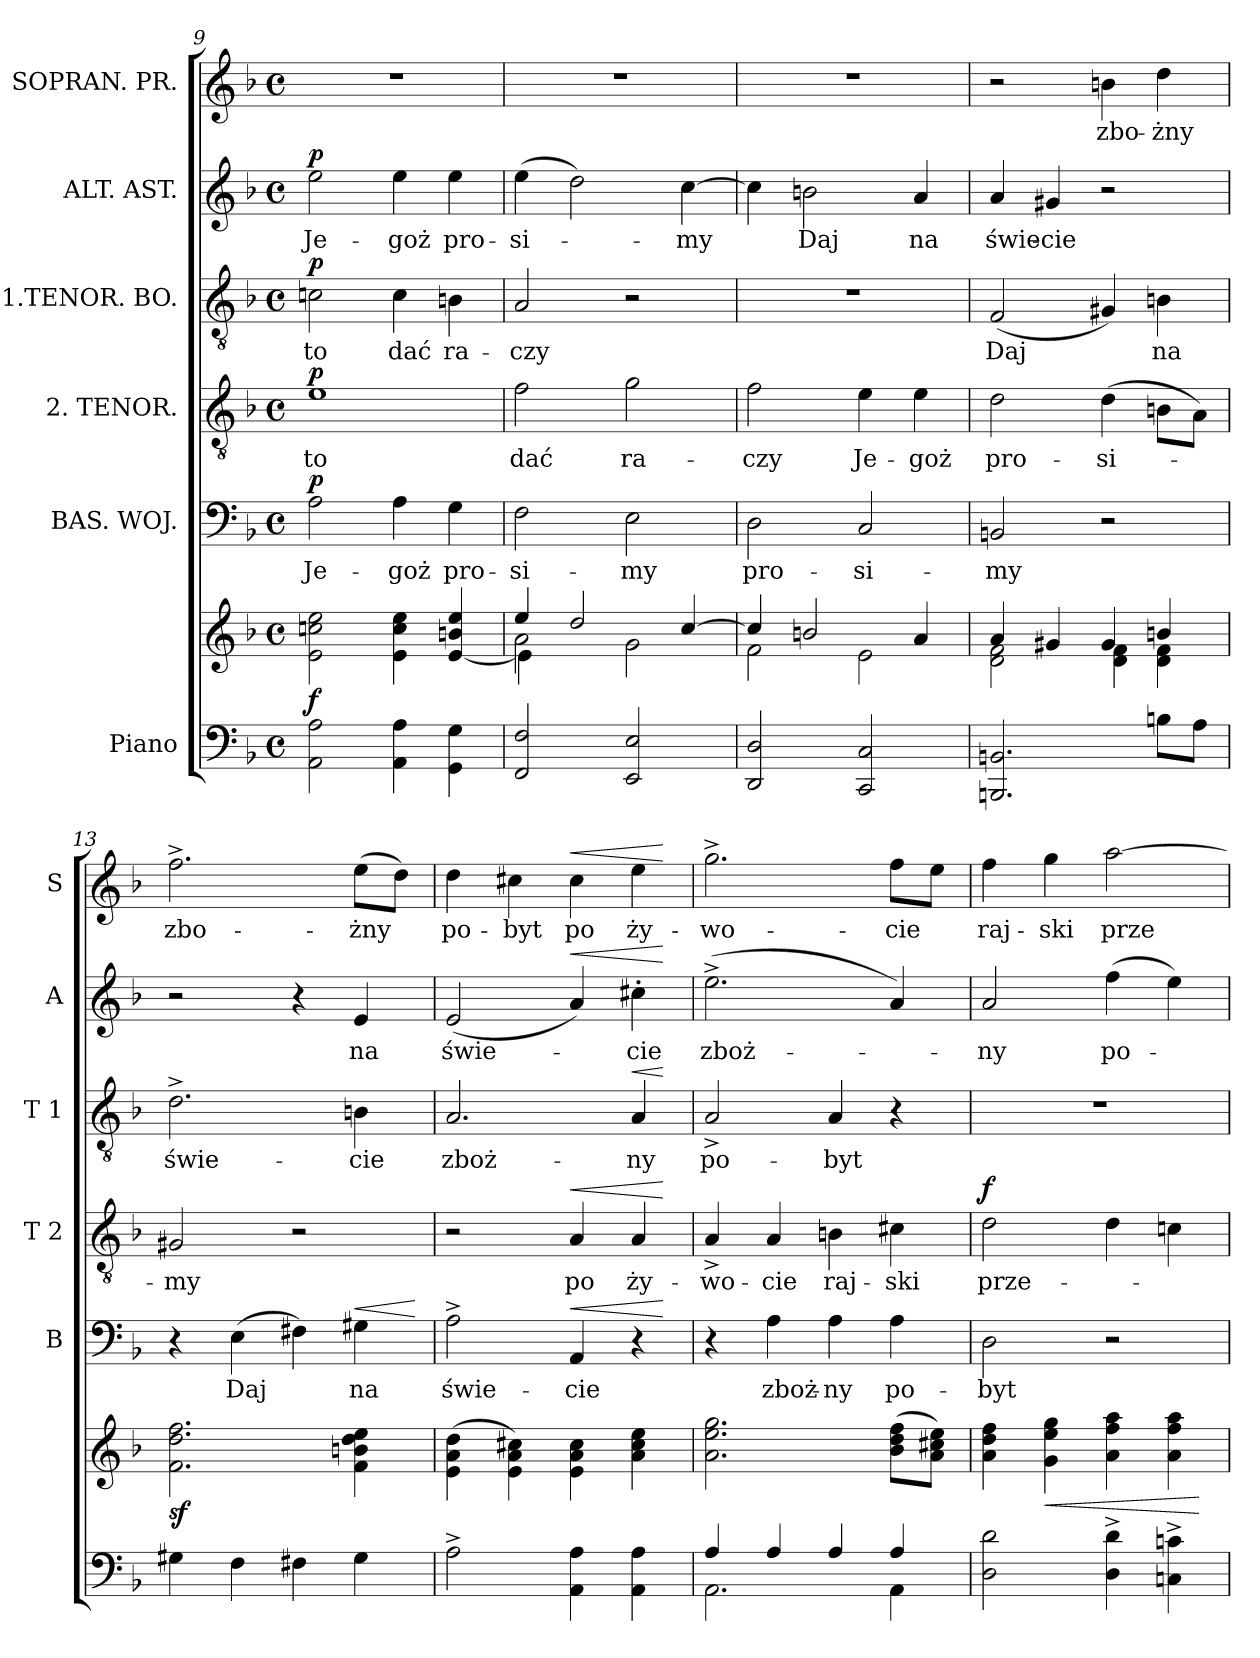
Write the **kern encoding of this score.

**kern	**kern	**dynam	**kern	**text	**dynam	**kern	**text	**dynam	**kern	**text	**dynam	**kern	**text	**dynam	**kern	**text	**dynam
*part6	*part6	*part6	*part5	*part5	*part5	*part4	*part4	*part4	*part3	*part3	*part3	*part2	*part2	*part2	*part1	*part1	*part1
*staff7	*staff6	*staff6/7	*staff5	*staff5	*staff5	*staff4	*staff4	*staff4	*staff3	*staff3	*staff3	*staff2	*staff2	*staff2	*staff1	*staff1	*staff1
*I"Piano	*	*	*I"BAS. WOJ.	*	*	*I"2. TENOR.	*	*	*I"1.TENOR. BO.	*	*	*I"ALT. AST.	*	*	*I"SOPRAN. PR.	*	*
*	*	*	*I'B	*	*	*I'T 2	*	*	*I'T 1	*	*	*I'A	*	*	*I'S	*	*
*clefF4	*clefG2	*	*clefF4	*	*	*clefGv2	*	*	*clefGv2	*	*	*clefG2	*	*	*clefG2	*	*
*k[b-]	*k[b-]	*	*k[b-]	*	*	*k[b-]	*	*	*k[b-]	*	*	*k[b-]	*	*	*k[b-]	*	*
*d:	*d:	*	*d:	*	*	*d:	*	*	*d:	*	*	*d:	*	*	*d:	*	*
*M4/4	*M4/4	*	*M4/4	*	*	*M4/4	*	*	*M4/4	*	*	*M4/4	*	*	*M4/4	*	*
*met(c)	*met(c)	*	*met(c)	*	*	*met(c)	*	*	*met(c)	*	*	*met(c)	*	*	*met(c)	*	*
=9	=9	=9	=9	=9	=9	=9	=9	=9	=9	=9	=9	=9	=9	=9	=9	=9	=9
!	!	!	!	!	!LO:DY:a	!	!	!LO:DY:a	!	!	!LO:DY:a	!	!	!LO:DY:a	!	!	!
2AA\ 2A\	2e\ 2ccn\ 2ee\	f	2A\	Je-	p	1e	to	p	2cn\	to	p	2ee\	Je-	p	1r	.	.
4AA\ 4A\	4e\ 4cc\ 4ee\	.	4A\	-goż	.	.	.	.	4c\	dać	.	4ee\	-goż	.	.	.	.
4GG\ 4G\	[4e/ 4bn/ 4ee/	.	4G\	pro-	.	.	.	.	4Bn\	ra-	.	4ee\	pro-	.	.	.	.
=10	=10	=10	=10	=10	=10	=10	=10	=10	=10	=10	=10	=10	=10	=10	=10	=10	=10
*	*^	*	*	*	*	*	*	*	*	*	*	*	*	*	*	*	*
*	*	*^	*	*	*	*	*	*	*	*	*	*	*	*	*	*	*	*
2FF/ 2F/	4ee/	2a\	4e\]	.	2F\	-si-	.	2f\	dać	.	2A/	-czy	.	(4ee\	-si-	.	1r	.	.
.	2dd/	.	4ryy	.	.	.	.	.	.	.	.	.	.	2dd\)	.	.	.	.	.
2EE/ 2E/	.	2g\	2ryy	.	2E\	-my	.	2g\	ra-	.	2r	.	.	.	.	.	.	.	.
.	[4cc/	.	.	.	.	.	.	.	.	.	.	.	.	[4cc\	-my	.	.	.	.
*	*	*v	*v	*	*	*	*	*	*	*	*	*	*	*	*	*	*	*	*
=11	=11	=11	=11	=11	=11	=11	=11	=11	=11	=11	=11	=11	=11	=11	=11	=11	=11	=11
2DD/ 2D/	4cc/]	2f\	.	2D\	pro-	.	2f\	-czy	.	1r	.	.	4cc\]	.	.	1r	.	.
.	2bn/	.	.	.	.	.	.	.	.	.	.	.	2bn\	Daj	.	.	.	.
2CC/ 2C/	.	2e\	.	2C/	-si-	.	4e\	Je-	.	.	.	.	.	.	.	.	.	.
.	4a/	.	.	.	.	.	4e\	-goż	.	.	.	.	4a/	na	.	.	.	.
=12	=12	=12	=12	=12	=12	=12	=12	=12	=12	=12	=12	=12	=12	=12	=12	=12	=12	=12
2.BBBn/ 2.BBn/	4a/	2d\ 2f\	.	2BBn/	-my	.	2d\	pro-	.	(2F/	Daj	.	4a/	świe-	.	2r	.	.
.	4g#X/	.	.	.	.	.	.	.	.	.	.	.	4g#X/	-cie	.	.	.	.
.	4g#/	4d\ 4f\	.	2r	.	.	(4d\	-si-	.	4G#X/)	.	.	2r	.	.	4bn\	zbo-	.
8Bn\L	4bn/	4d\ 4f\	.	.	.	.	8Bn\L	.	.	4Bn\	na	.	.	.	.	4dd\	-żny	.
8A\J	.	.	.	.	.	.	8A\J)	.	.	.	.	.	.	.	.	.	.	.
*	*v	*v	*	*	*	*	*	*	*	*	*	*	*	*	*	*	*	*
=13	=13	=13	=13	=13	=13	=13	=13	=13	=13	=13	=13	=13	=13	=13	=13	=13	=13
4G#X\	2.f\ 2.dd\ 2.ff\	sf	4r	.	.	2G#X/	-my	.	2.d^\	świe-	.	2r	.	.	2.ff^\	zbo-	.
4F\	.	.	(4E\	Daj	.	.	.	.	.	.	.	.	.	.	.	.	.
4F#X\	.	.	4F#X\)	.	.	2r	.	.	.	.	.	4r	.	.	.	.	.
!	!	!	!	!	!LO:HP:a	!	!	!	!	!	!	!	!	!	!	!	!
4G#\	4f\ 4bn\ 4dd\ 4ee\	.	4G#X\	na	<	.	.	.	4Bn\	-cie	.	4e/	na	.	(8ee\L	-żny	.
.	.	.	.	.	.	.	.	.	.	.	.	.	.	.	8dd\J)	.	.
.	.	.	.	.	[	.	.	.	.	.	.	.	.	.	.	.	.
=14	=14	=14	=14	=14	=14	=14	=14	=14	=14	=14	=14	=14	=14	=14	=14	=14	=14
2A^\	(4e\ 4a\ 4dd\	.	2A^\	świe-	.	2r	.	.	2.A/	zboż-	.	(2e/	świe-	.	4dd\	po-	.
.	4e\ 4a\ 4cc#X\)	.	.	.	.	.	.	.	.	.	.	.	.	.	4cc#X\	-byt	.
!	!	!	!	!	!LO:HP:a	!	!	!LO:HP:a	!	!	!	!	!	!LO:HP:a	!	!	!LO:HP:a
4AA\ 4A\	4e\ 4a\ 4cc#\	.	4AA/	-cie	<	4A/	po	<	.	.	.	4a/)	.	<	4cc#\	po	<
!	!	!	!	!	!	!	!	!	!	!	!LO:HP:a	!	!	!	!	!	!
4AA\ 4A\	4a\ 4cc#\ 4ee\	.	4r	.	.	4A/	ży-	.	4A/	-ny	<	4cc#X'\	-cie	.	4ee\	ży-	.
.	.	.	.	.	[	.	.	[	.	.	[	.	.	[	.	.	[
=15	=15	=15	=15	=15	=15	=15	=15	=15	=15	=15	=15	=15	=15	=15	=15	=15	=15
*^	*	*	*	*	*	*	*	*	*	*	*	*	*	*	*	*	*
4A/	2.AA\	2.a\ 2.ee\ 2.gg\	.	4r	.	.	4A^/	-wo-	.	2A^/	po-	.	(2.ee^\	zboż-	.	2.gg^\	-wo-	.
4A/	.	.	.	4A\	zboż-	.	4A/	-cie	.	.	.	.	.	.	.	.	.	.
4A/	.	.	.	4A\	-ny	.	4Bn\	raj-	.	4A/	-byt	.	.	.	.	.	.	.
4A/	4AA\	(8b-\ 8dd\ 8ff\L	.	4A\	po-	.	4c#X\	-ski	.	4r	.	.	4a/)	.	.	8ff\L	-cie	.
.	.	8a\ 8cc#X\ 8ee\J)	.	.	.	.	.	.	.	.	.	.	.	.	.	8ee\J	.	.
*v	*v	*	*	*	*	*	*	*	*	*	*	*	*	*	*	*	*	*
=16	=16	=16	=16	=16	=16	=16	=16	=16	=16	=16	=16	=16	=16	=16	=16	=16	=16
!	!	!	!	!	!	!	!	!LO:DY:a	!	!	!	!	!	!	!	!	!
2D\ 2d\	4a\ 4dd\ 4ff\	.	2D\	-byt	.	2d\	prze-	f	1r	.	.	2a/	-ny	.	4ff\	raj-	.
.	4g\ 4ee\ 4gg\	<	.	.	.	.	.	.	.	.	.	.	.	.	4gg\	-ski	.
4D^\ 4d^\	4a\ 4ff\ 4aa\	.	2r	.	.	4d\	.	.	.	.	.	(4ff\	po-	.	[2aa\	prze-	.
4Cn^\ 4cn^\	4a\ 4ff\ 4aa\	.	.	.	.	4cn\	.	.	.	.	.	4ee\)	.	.	.	.	.
.	.	[	.	.	.	.	.	.	.	.	.	.	.	.	.	.	.
=	=	=	=	=	=	=	=	=	=	=	=	=	=	=	=	=	=
*-	*-	*-	*-	*-	*-	*-	*-	*-	*-	*-	*-	*-	*-	*-	*-	*-	*-
